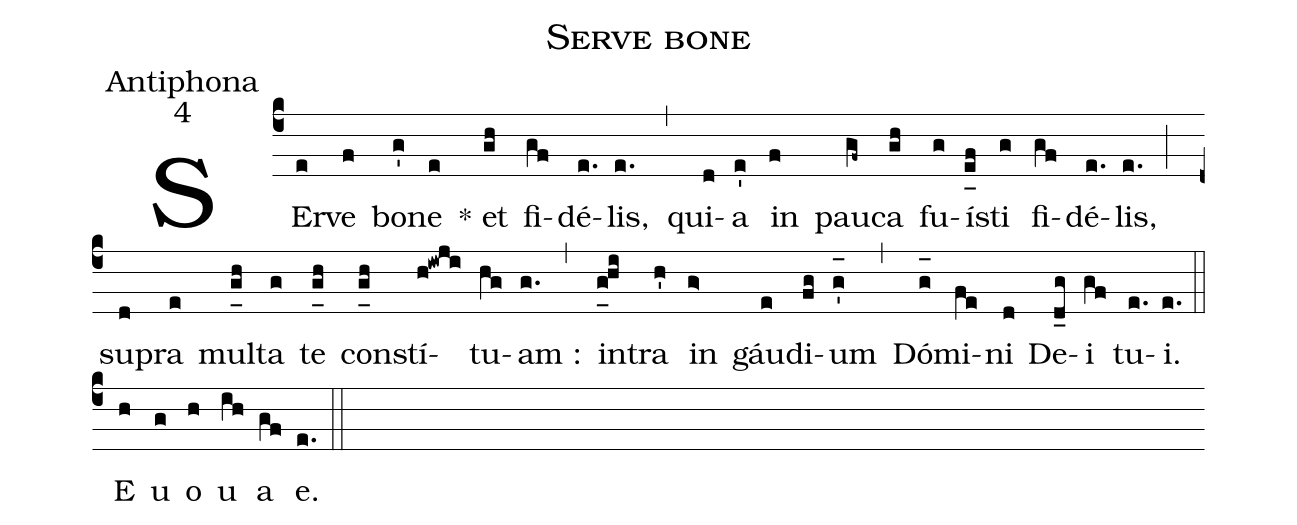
name:Serve bone;
office-part:Antiphona;
mode:4;
%%
(c4) SEr(e)ve(f) bo(g')ne(e) * et(gh) fi(gf)dé(e.)lis,(e.) (,) qui(d)a(e') in(f) pau(gf~)ca(gh) fu(g)í(e_[uh:l]f)sti(g) fi(gf)dé(e.)lis,(e.) (;) su(d)pra(e) mul(g_[uh:l]h)ta(g) te(g_[uh:l]h) con(g_[uh:l]h)stí(h!iwji)tu(hg)am :(g.) (,) in(g_[uh:l]hi)tra(h') in(g>) gáu(e)di(fg)um(g'_[oh:h]) (,) Dó(g_[oh:h])mi(fe)ni(d) De(d_g)i(gf) tu(e.)i.(e.) (::) <eu>E(h) u(g) o(h) u(ih) a(gf) e.</eu>(e.) (::)
